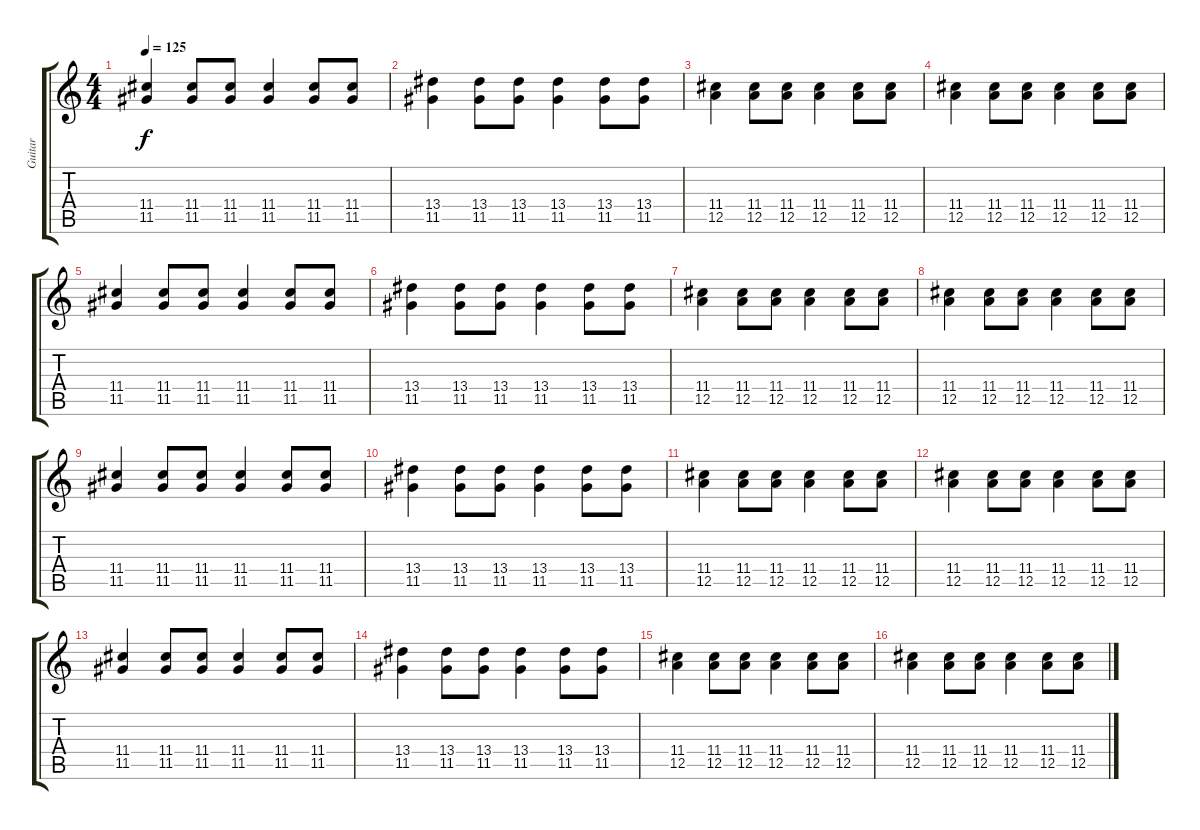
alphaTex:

\track ("Guitar" "Guitar") {instrument distortionguitar}
\staff {score tabs}
\tuning (E4 B3 G3 D3 A2 E2) {hide}
\ts (4 4)
\tempo 125
\clef g2
\ks c
(11.4 11.5).4{dy f} (11.4 11.5).8 (11.4 11.5).8 (11.4 11.5).4 (11.4 11.5).8 (11.4 11.5).8 |
(13.4 11.5).4 (13.4 11.5).8 (13.4 11.5).8 (13.4 11.5).4 (13.4 11.5).8 (13.4 11.5).8 |
(11.4 12.5).4 (11.4 12.5).8 (11.4 12.5).8 (11.4 12.5).4 (11.4 12.5).8 (11.4 12.5).8 |
(11.4 12.5).4 (11.4 12.5).8 (11.4 12.5).8 (11.4 12.5).4 (11.4 12.5).8 (11.4 12.5).8 |
(11.4 11.5).4 (11.4 11.5).8 (11.4 11.5).8 (11.4 11.5).4 (11.4 11.5).8 (11.4 11.5).8 |
(13.4 11.5).4 (13.4 11.5).8 (13.4 11.5).8 (13.4 11.5).4 (13.4 11.5).8 (13.4 11.5).8 |
(11.4 12.5).4 (11.4 12.5).8 (11.4 12.5).8 (11.4 12.5).4 (11.4 12.5).8 (11.4 12.5).8 |
(11.4 12.5).4 (11.4 12.5).8 (11.4 12.5).8 (11.4 12.5).4 (11.4 12.5).8 (11.4 12.5).8 |
(11.4 11.5).4 (11.4 11.5).8 (11.4 11.5).8 (11.4 11.5).4 (11.4 11.5).8 (11.4 11.5).8 |
(13.4 11.5).4 (13.4 11.5).8 (13.4 11.5).8 (13.4 11.5).4 (13.4 11.5).8 (13.4 11.5).8 |
(11.4 12.5).4 (11.4 12.5).8 (11.4 12.5).8 (11.4 12.5).4 (11.4 12.5).8 (11.4 12.5).8 |
(11.4 12.5).4 (11.4 12.5).8 (11.4 12.5).8 (11.4 12.5).4 (11.4 12.5).8 (11.4 12.5).8 |
(11.4 11.5).4 (11.4 11.5).8 (11.4 11.5).8 (11.4 11.5).4 (11.4 11.5).8 (11.4 11.5).8 |
(13.4 11.5).4 (13.4 11.5).8 (13.4 11.5).8 (13.4 11.5).4 (13.4 11.5).8 (13.4 11.5).8 |
(11.4 12.5).4 (11.4 12.5).8 (11.4 12.5).8 (11.4 12.5).4 (11.4 12.5).8 (11.4 12.5).8 |
(11.4 12.5).4 (11.4 12.5).8 (11.4 12.5).8 (11.4 12.5).4 (11.4 12.5).8 (11.4 12.5).8
